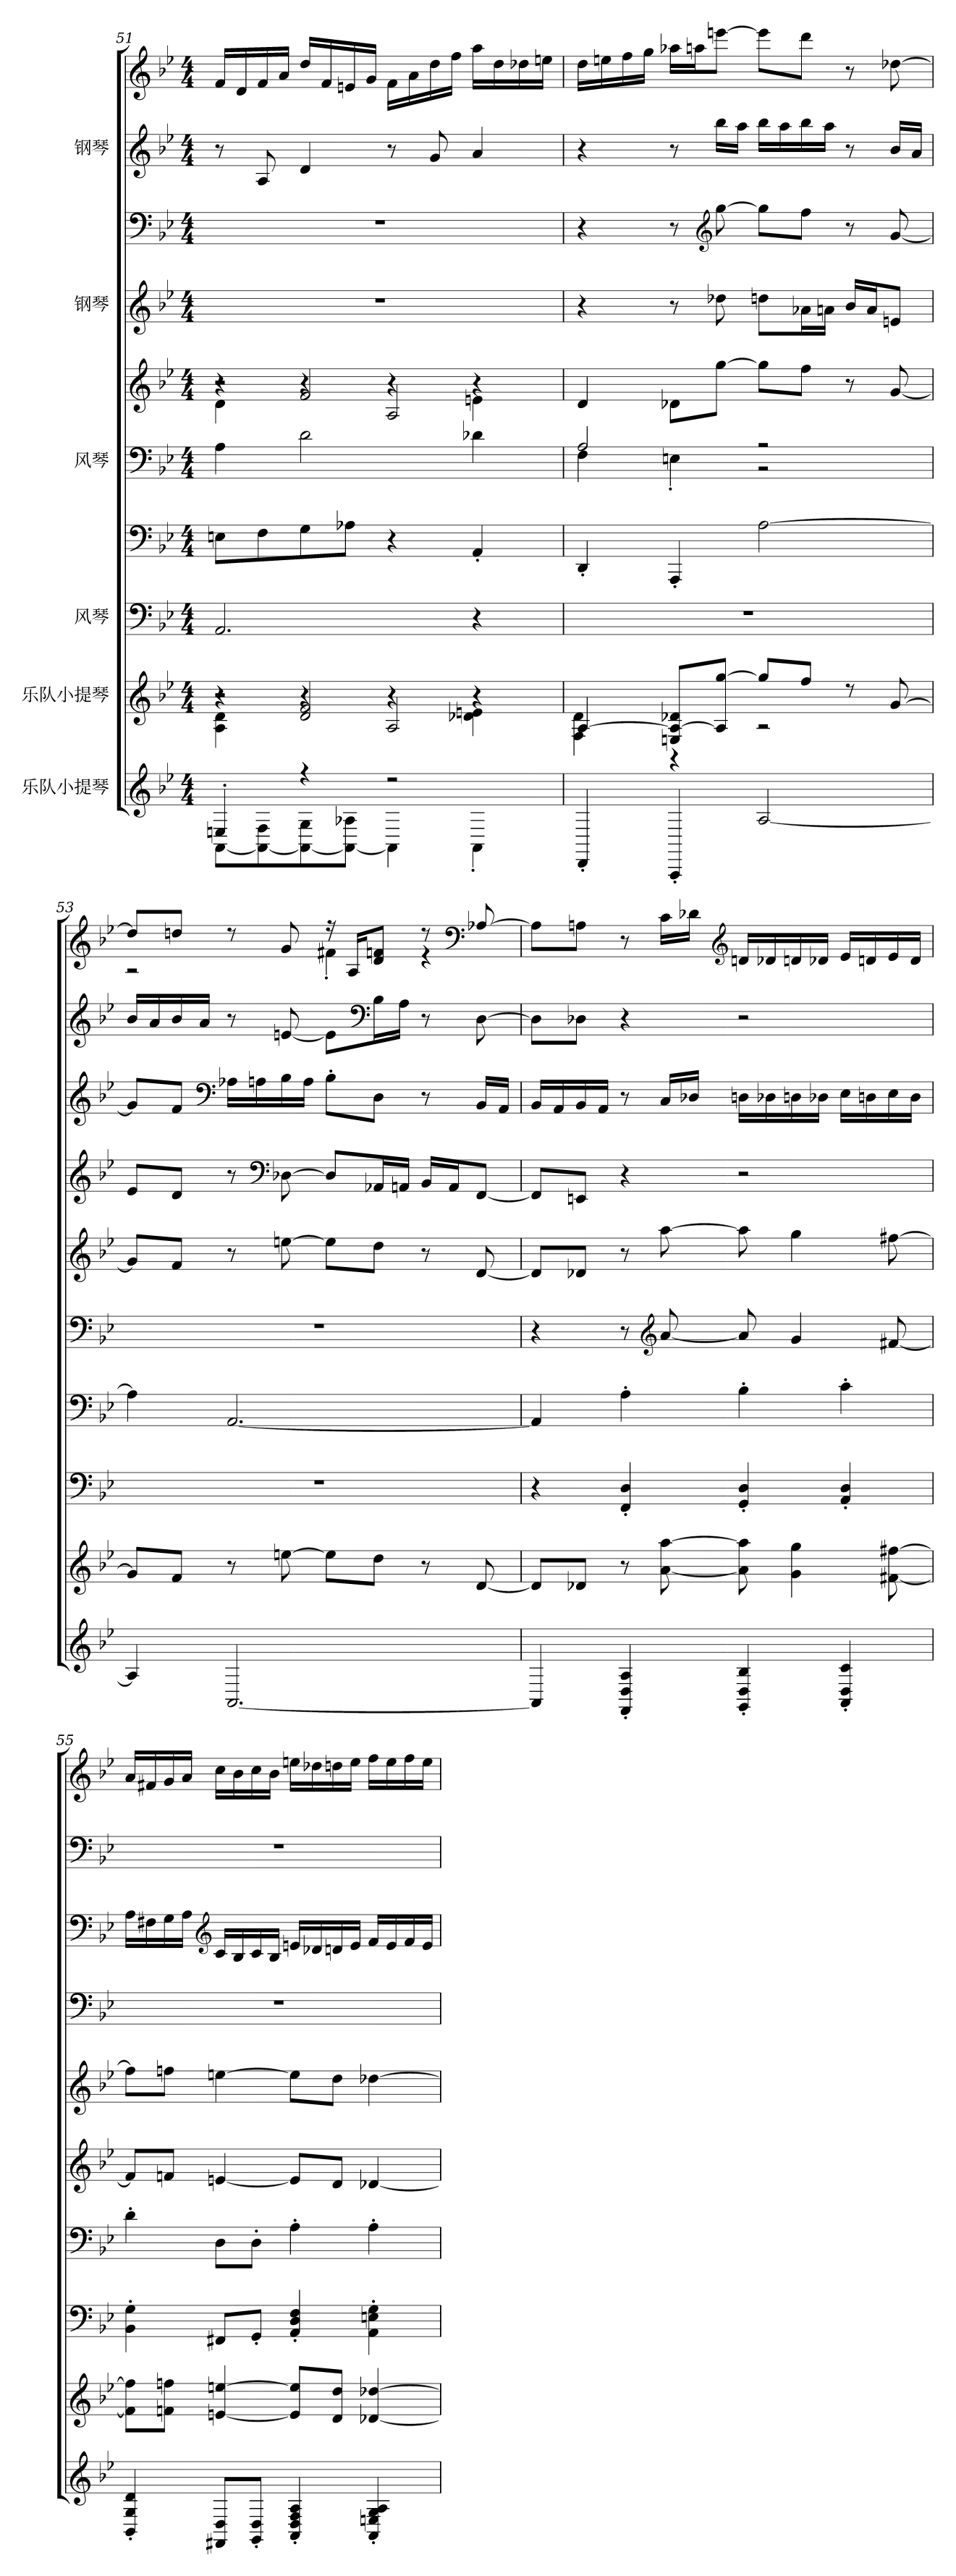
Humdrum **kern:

**kern	**kern	**kern	**kern	**kern	**kern	**kern	**kern	**kern	**kern
*part6	*part5	*part4	*part4	*part3	*part3	*part2	*part2	*part1	*part1
*staff10	*staff9	*staff8	*staff7	*staff6	*staff5	*staff4	*staff3	*staff2	*staff1
*I"乐队小提琴	*I"乐队小提琴	*I"风琴	*	*I"风琴	*	*I"钢琴	*	*I"钢琴	*
*clefG2	*clefG2	*clefF4	*clefF4	*clefF4	*clefG2	*clefG2	*clefF4	*clefG2	*clefG2
*k[b-e-]	*k[b-e-]	*k[b-e-]	*k[b-e-]	*k[b-e-]	*k[b-e-]	*k[b-e-]	*k[b-e-]	*k[b-e-]	*k[b-e-]
*M4/4	*M4/4	*M4/4	*M4/4	*M4/4	*M4/4	*M4/4	*M4/4	*M4/4	*M4/4
=51	=51	=51	=51	=51	=51	=51	=51	=51	=51
*^	*^	*	*	*	*^	*	*	*	*
*	*	*	*^	*	*	*	*	*^	*	*	*	*
4En'/	[8AA\L	4r	4A\ 4d\	2r	2.AA/	8En\L	4A\	4r	4d\	2r	1r	1r	8r	16f/LL
.	.	.	.	.	.	.	.	.	.	.	.	.	.	16d/
.	8AA\_ 8F\	.	.	.	.	8F\	.	.	.	.	.	.	8A/	16f/
.	.	.	.	.	.	.	.	.	.	.	.	.	.	16a/JJ
4r	8AA\_ 8G\	2d/ 2f/	4r	.	.	8G\	2d\	2f/	4r	.	.	.	4d/	16dd/LL
.	.	.	.	.	.	.	.	.	.	.	.	.	.	16f/
.	8AA\_ 8A-X\J	.	.	.	.	8A-X\J	.	.	.	.	.	.	.	16en/
.	.	.	.	.	.	.	.	.	.	.	.	.	.	16g/JJ
2r	4AA\]	.	4r	2A/	.	4r	.	.	4r	2A/	.	.	8r	16f\LL
.	.	.	.	.	.	.	.	.	.	.	.	.	.	16a\
.	.	.	.	.	.	.	.	.	.	.	.	.	8g/	16dd\
.	.	.	.	.	.	.	.	.	.	.	.	.	.	16ff\JJ
.	4AA'\	4r	4d-X\ 4en\	.	4r	4AA'/	4d-X\	4r	4en\	.	.	.	4a/	16aa\LL
.	.	.	.	.	.	.	.	.	.	.	.	.	.	16dd\
.	.	.	.	.	.	.	.	.	.	.	.	.	.	16dd-X\
.	.	.	.	.	.	.	.	.	.	.	.	.	.	16een\JJ
*v	*v	*	*	*	*	*	*	*v	*v	*v	*	*	*	*
*	*v	*v	*v	*	*	*	*	*	*	*	*
!!LO:PB:g=z
=52	=52	=52	=52	=52	=52	=52	=52	=52	=52
*	*	*	*	*	*	*	*	*	*MM110
*	*^	*	*	*^	*	*	*	*	*
4DD'/	[4A/	4F\ 4d\	1r	4DD'/	2A/	4F\	4d/	4r	4r	4r	16dd\LL
.	.	.	.	.	.	.	.	.	.	.	16een\
.	.	.	.	.	.	.	.	.	.	.	16ff\
.	.	.	.	.	.	.	.	.	.	.	16gg\JJ
4AAA'/	8En/ 8A/_ 8d-X/L	4r	.	4AAA'/	.	4En'\	8d-X\L	8r	8r	8r	16aa-X\LL
.	.	.	.	.	.	.	.	.	.	.	16aan\J
*	*	*	*	*	*	*	*	*	*clefG2	*	*
.	8A/] [8gg/J	.	.	.	.	.	[8gg\J	8dd-X\	[8gg\	16bb-\LL	[8eeen\J
.	.	.	.	.	.	.	.	.	.	16aa\JJ	.
[2A/	8gg/L]	2r	.	[2A\	2r	2r	8gg\L]	8ddn\L	8gg\L]	16bb-\LL	8eee\L]
.	.	.	.	.	.	.	.	.	.	16aa\	.
.	8ff/J	.	.	.	.	.	8ff\J	16a-X\L	8ff\J	16bb-\	8ddd\J
.	.	.	.	.	.	.	.	16an\JJ	.	16aa\JJ	.
.	8r	.	.	.	.	.	8r	16b-/LL	8r	8r	8r
.	.	.	.	.	.	.	.	16a/J	.	.	.
.	[8g/	.	.	.	.	.	[8g/	8en/J	[8g/	16b-/LL	[8dd-X\
.	.	.	.	.	.	.	.	.	.	16a/JJ	.
*	*v	*v	*	*	*v	*v	*	*	*	*	*
!!LO:PB:g=z
=53	=53	=53	=53	=53	=53	=53	=53	=53	=53
*	*	*	*	*	*	*	*	*	*^
4A/]	8g/L]	1r	4A\]	1r	8g/L]	8e-/L	8g/L]	16b-/LL	8dd-/L]	2r
.	.	.	.	.	.	.	.	16a/	.	.
.	8f/J	.	.	.	8f/J	8d/J	8f/J	16b-/	8ddn/J	.
.	.	.	.	.	.	.	.	16a/JJ	.	.
*	*	*	*	*	*	*	*clefF4	*	*	*
[2.AA/	8r	.	[2.AA/	.	8r	8r	16A-X\LL	8r	8r	.
.	.	.	.	.	.	.	16An\	.	.	.
*	*	*	*	*	*	*clefF4	*	*	*	*
.	[8een\	.	.	.	[8een\	[8D-X\	16B-\	[8en/	8g/	.
.	.	.	.	.	.	.	16A\JJ	.	.	.
.	8ee\L]	.	.	.	8ee\L]	8D-/L]	8B-'\L	8e\L]	16r	4f#X'\
.	.	.	.	.	.	.	.	.	16A/KL	.
*	*	*	*	*	*	*	*	*clefF4	*	*
.	8dd\J	.	.	.	8dd\J	16AA-X/L	8D\J	16B-\L	8d/ 8fn/J	.
.	.	.	.	.	.	16AAn/JJ	.	16A\JJ	.	.
.	8r	.	.	.	8r	16BB-/LL	8r	8r	8r	4r
.	.	.	.	.	.	16AA/J	.	.	.	.
*	*	*	*	*	*	*	*	*	*clefF4	*
.	[8d/	.	.	.	[8d/	[8FF/J	16BB-/LL	[8D\	[8A-X/	.
.	.	.	.	.	.	.	16AA/JJ	.	.	.
*	*	*	*	*	*	*	*	*	*v	*v
!!LO:PB:g=z
=54	=54	=54	=54	=54	=54	=54	=54	=54	=54
4AA/]	8d/L]	4r	4AA/]	4r	8d/L]	8FF/L]	16BB-/LL	8D\L]	8A-\L]
.	.	.	.	.	.	.	16AA/	.	.
.	8d-X/J	.	.	.	8d-X/J	8EEn/J	16BB-/	8D-X\J	8An\J
.	.	.	.	.	.	.	16AA/JJ	.	.
4FF/' 4D/' 4A/'	8r	4FF/' 4D/'	4A'\	8r	8r	4r	8r	4r	8r
*	*	*	*	*clefG2	*	*	*	*	*
.	[8a\ [8aa\	.	.	[8a/	[8aa\	.	16C/LL	.	16c\LL
.	.	.	.	.	.	.	16D-X/JJ	.	16d-X\JJ
*	*	*	*	*	*	*	*	*	*clefG2
4GG/' 4D/' 4B-/'	8a\] 8aa\]	4GG/' 4D/'	4B-'\	8a/]	8aa\]	2r	16Dn\LL	2r	16dn/LL
.	.	.	.	.	.	.	16D-X\	.	16d-X/
.	4g\ 4gg\	.	.	4g/	4gg\	.	16Dn\	.	16dn/
.	.	.	.	.	.	.	16D-X\JJ	.	16d-X/JJ
4AA/' 4D/' 4c/'	.	4AA/' 4D/'	4c'\	.	.	.	16E-\LL	.	16e-/LL
.	.	.	.	.	.	.	16Dn\	.	16dn/
.	[8f#X\ [8ff#X\	.	.	[8f#X/	[8ff#X\	.	16E-\	.	16e-/
.	.	.	.	.	.	.	16D\JJ	.	16d/JJ
!!LO:PB:g=z
=55	=55	=55	=55	=55	=55	=55	=55	=55	=55
4BB-/' 4G/' 4d/'	8f#\] 8ff#\]L	4BB-\' 4G\'	4d'\	8f#/L]	8ff#\L]	1r	16A\LL	1r	16a/LL
.	.	.	.	.	.	.	16F#X\	.	16f#X/
.	8fn\ 8ffn\J	.	.	8fn/J	8ffn\J	.	16G\	.	16g/
.	.	.	.	.	.	.	16A\JJ	.	16a/JJ
*	*	*	*	*	*	*	*clefG2	*	*
8FF#X/ 8D/L	[4en/ [4een/	8FF#X/L	8D\L	[4en/	[4een\	.	16c/LL	.	16cc\LL
.	.	.	.	.	.	.	16B-/	.	16b-\
8GG/' 8D/'J	.	8GG'/J	8D'\J	.	.	.	16c/	.	16cc\
.	.	.	.	.	.	.	16B-/JJ	.	16b-\JJ
4AA/' 4D/' 4F/' 4A/'	8e/] 8ee/]L	4AA/' 4D/' 4F/'	4A'\	8e/L]	8ee\L]	.	16en/LL	.	16een\LL
.	.	.	.	.	.	.	16d-X/	.	16dd-X\
.	8d/ 8dd/J	.	.	8d/J	8dd\J	.	16dn/	.	16ddn\
.	.	.	.	.	.	.	16e/JJ	.	16ee\JJ
4AA/' 4En/' 4G/' 4A/'	[4d-X/ [4dd-X/	4AA\' 4En\' 4G\'	4A'\	[4d-X/	[4dd-X\	.	16f/LL	.	16ff\LL
.	.	.	.	.	.	.	16e/	.	16ee\
.	.	.	.	.	.	.	16f/	.	16ff\
.	.	.	.	.	.	.	16e/JJ	.	16ee\JJ
=	=	=	=	=	=	=	=	=	=
*-	*-	*-	*-	*-	*-	*-	*-	*-	*-
